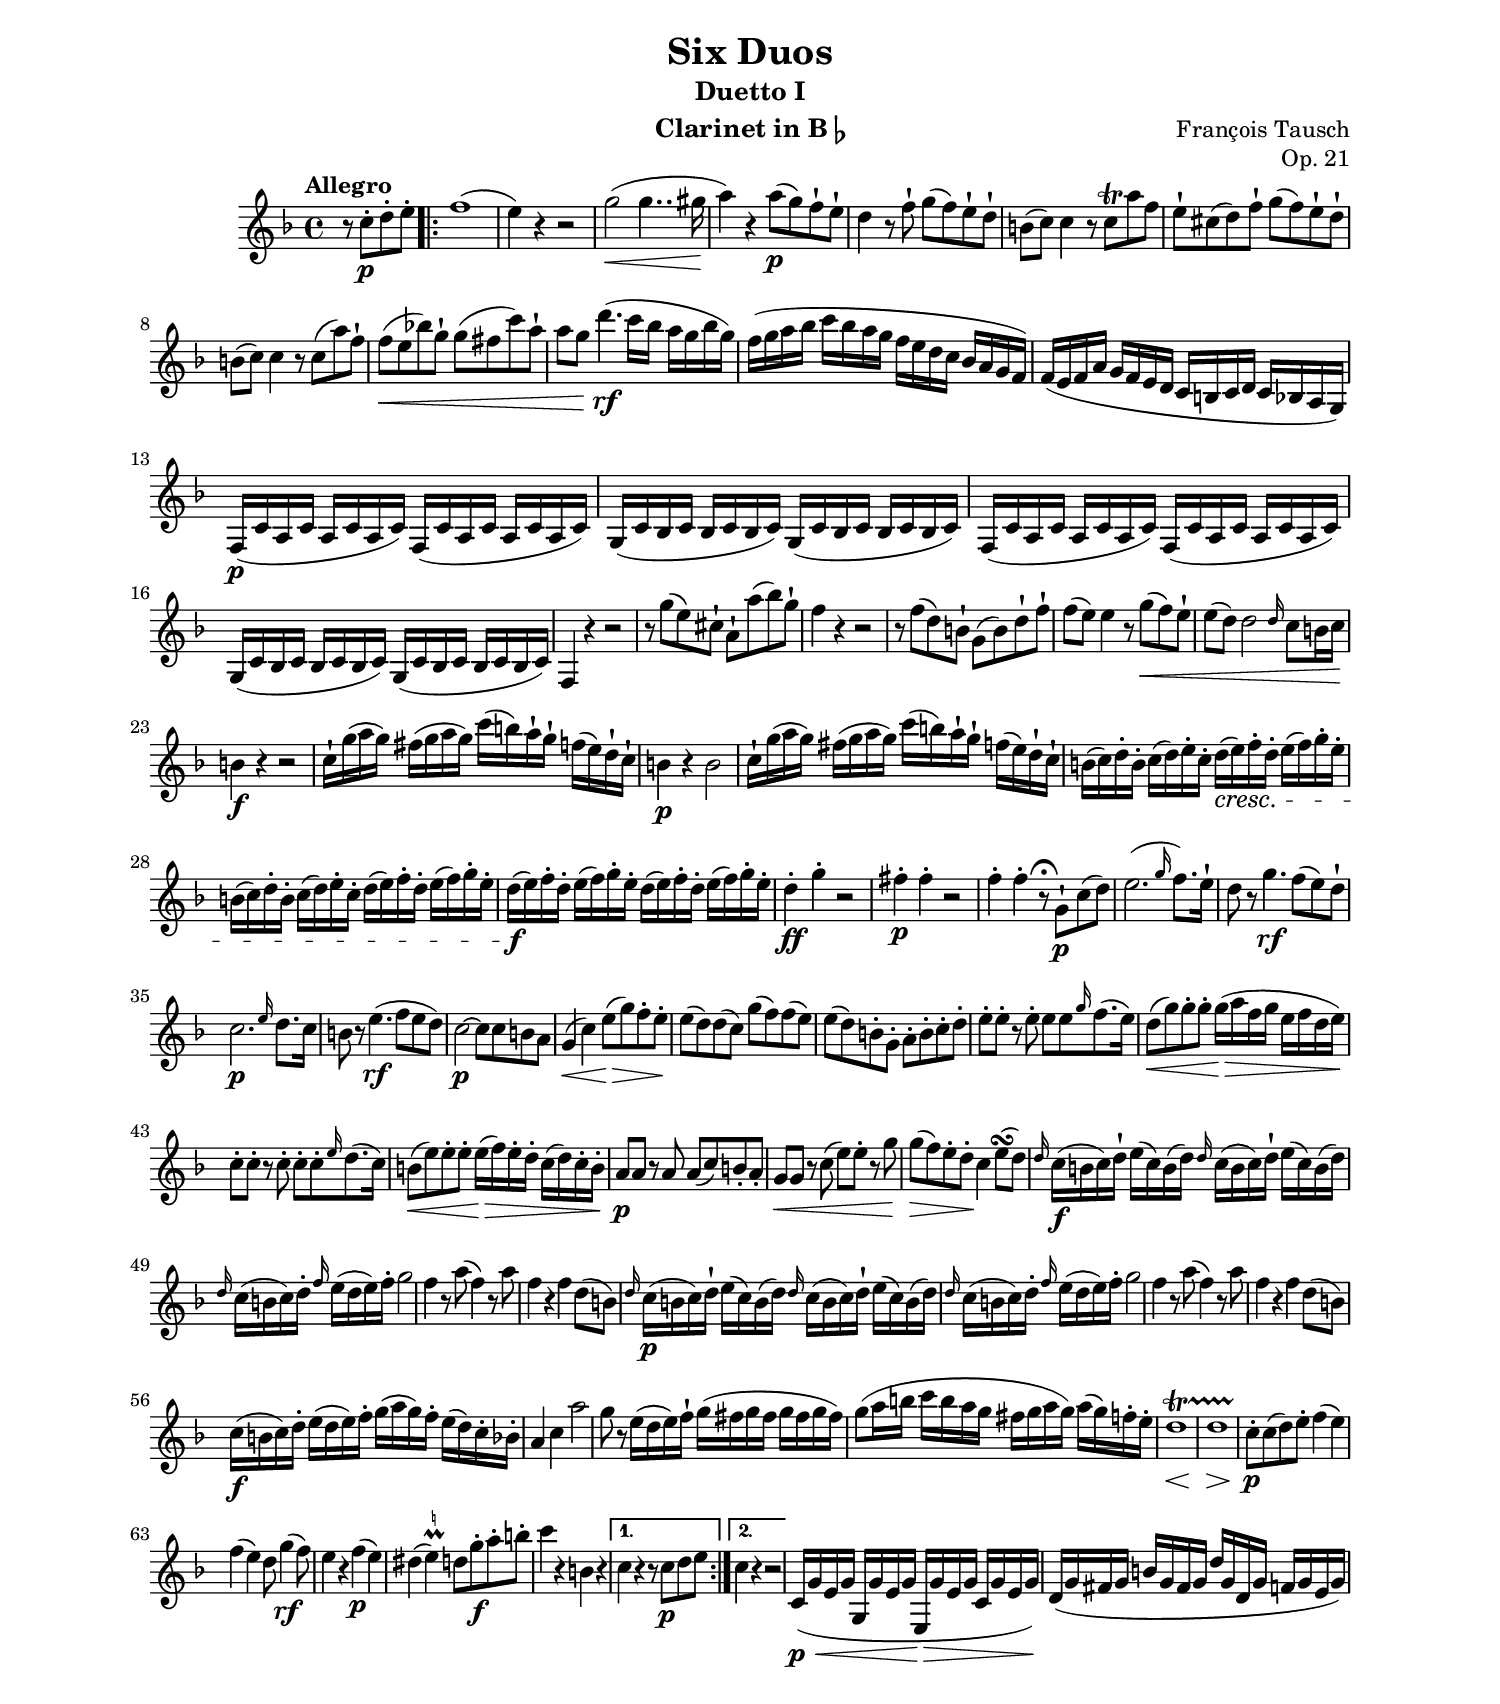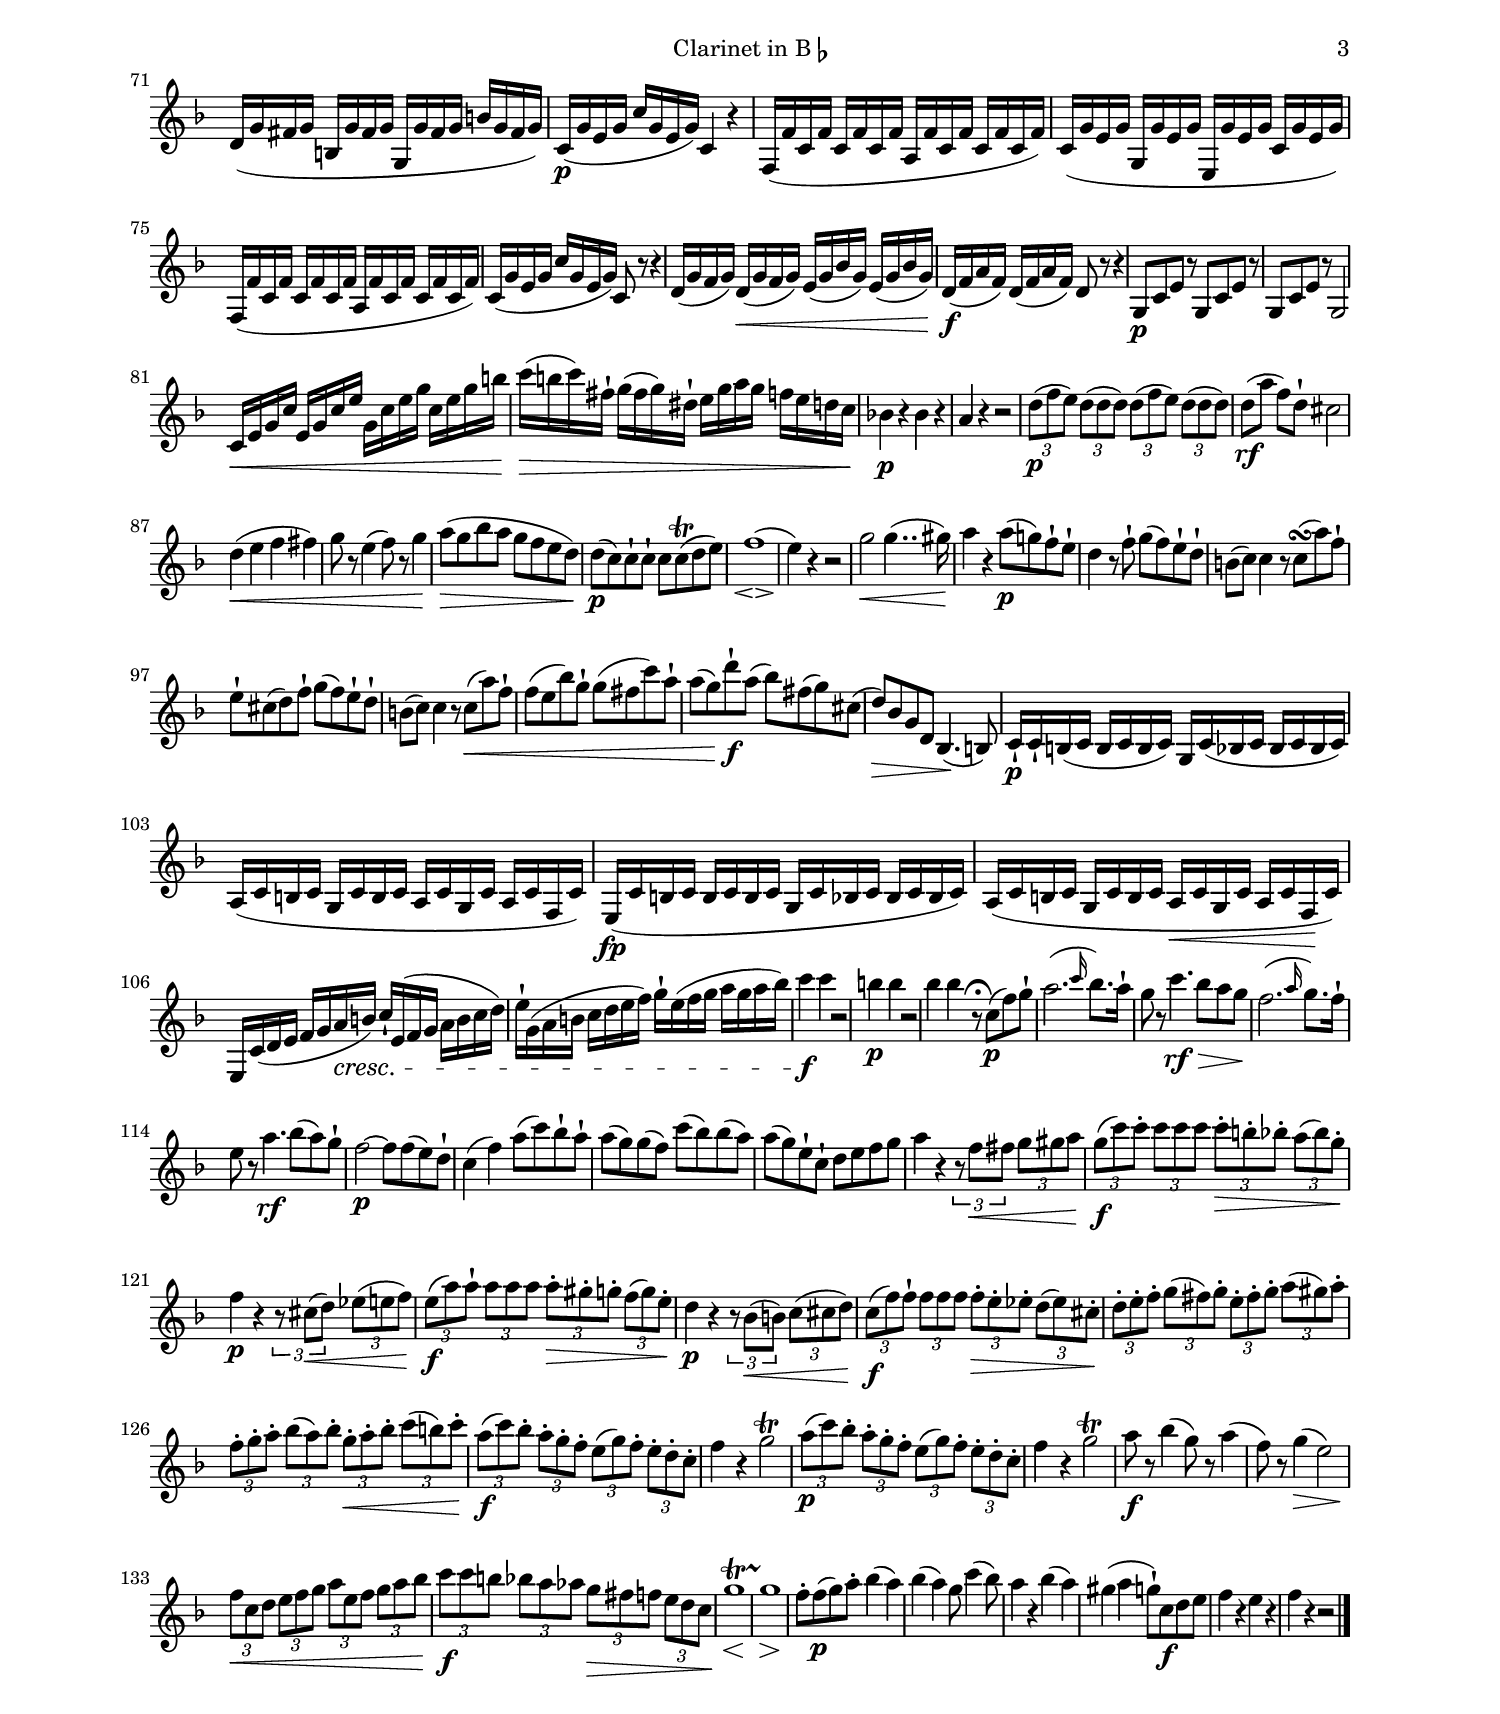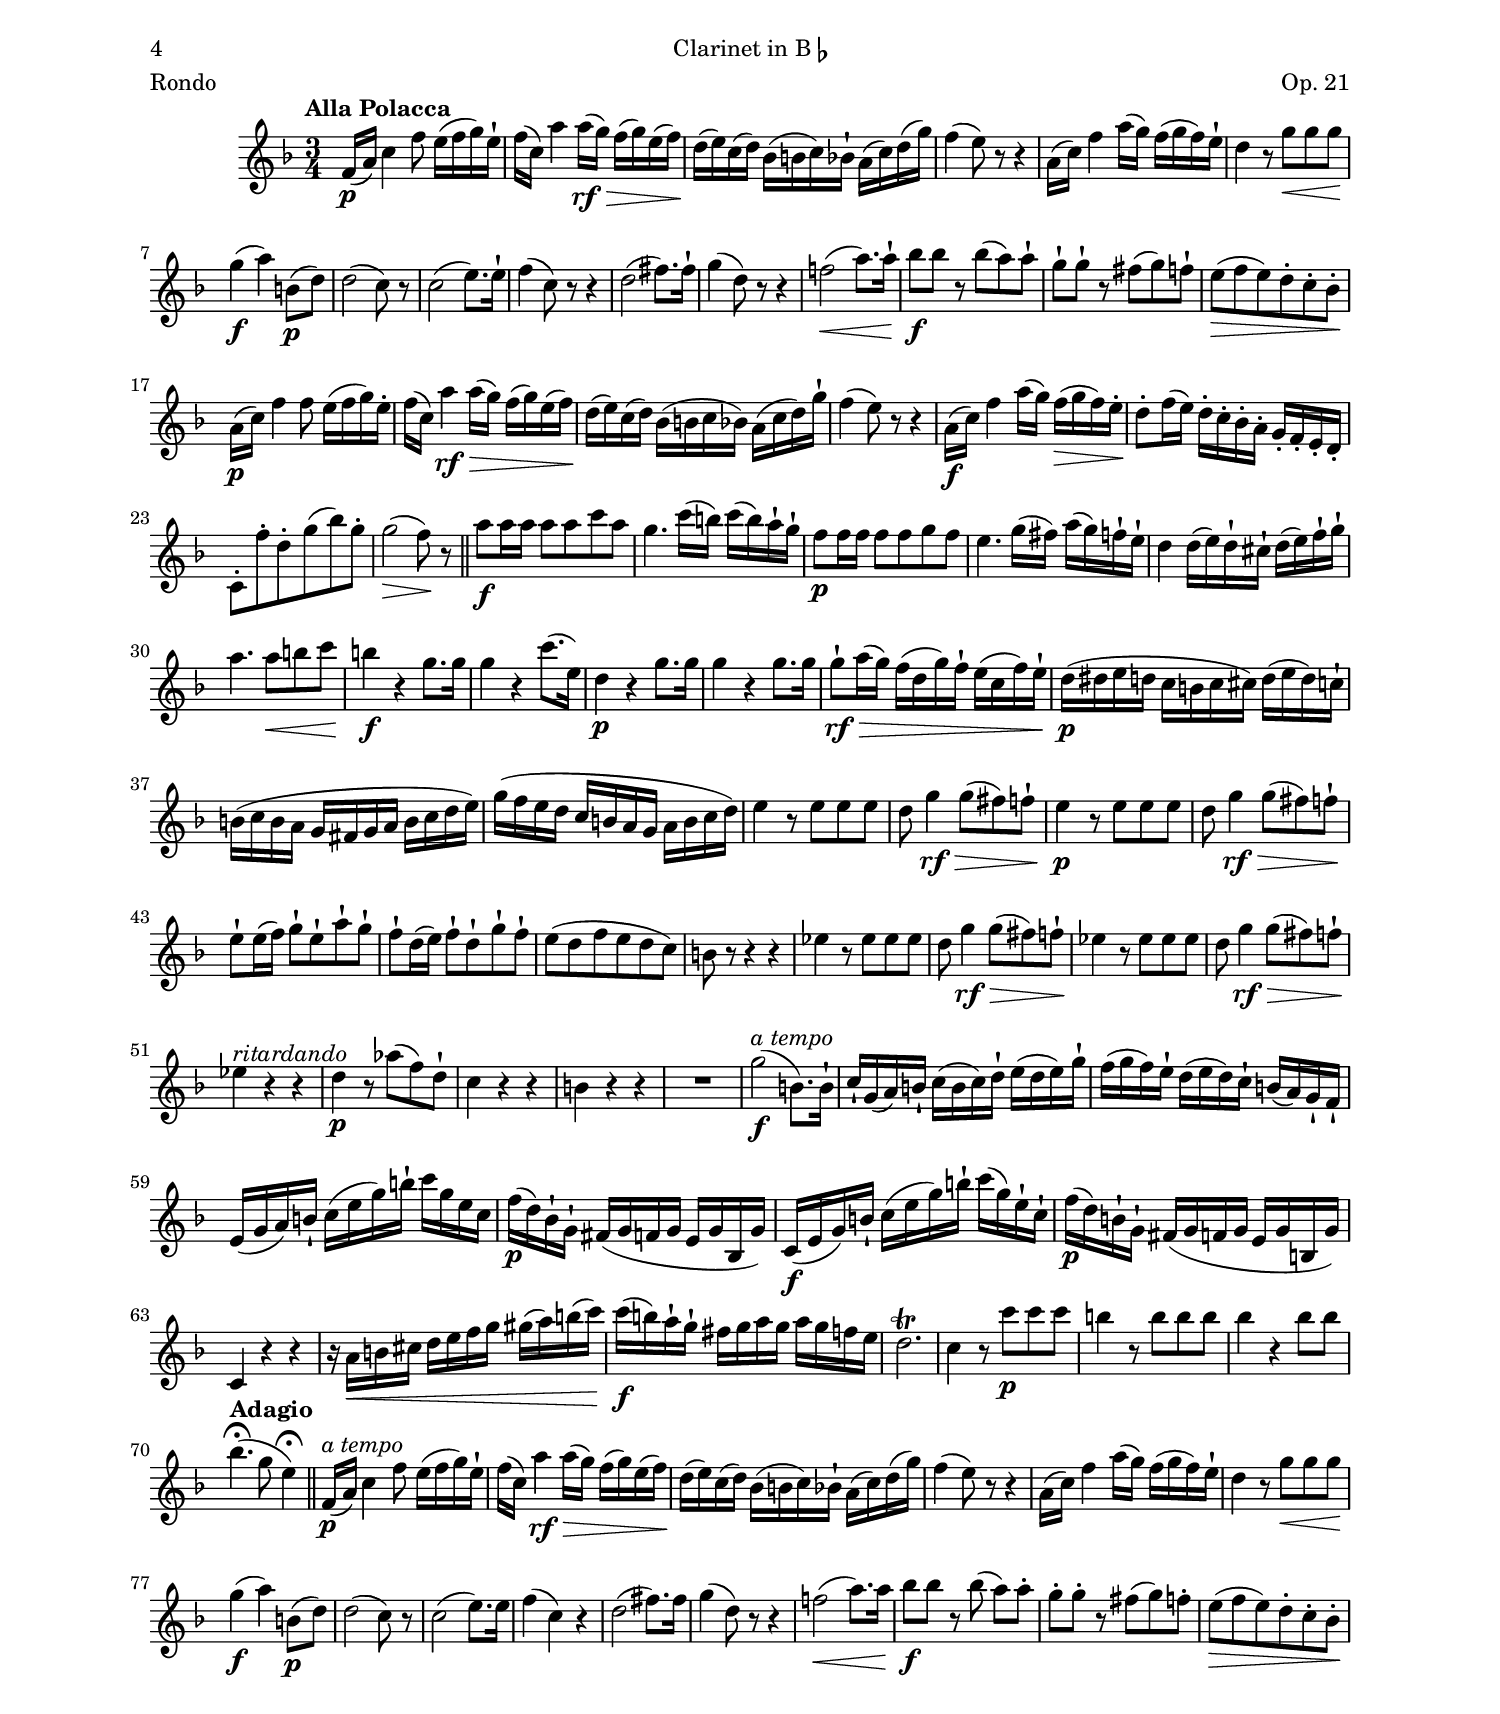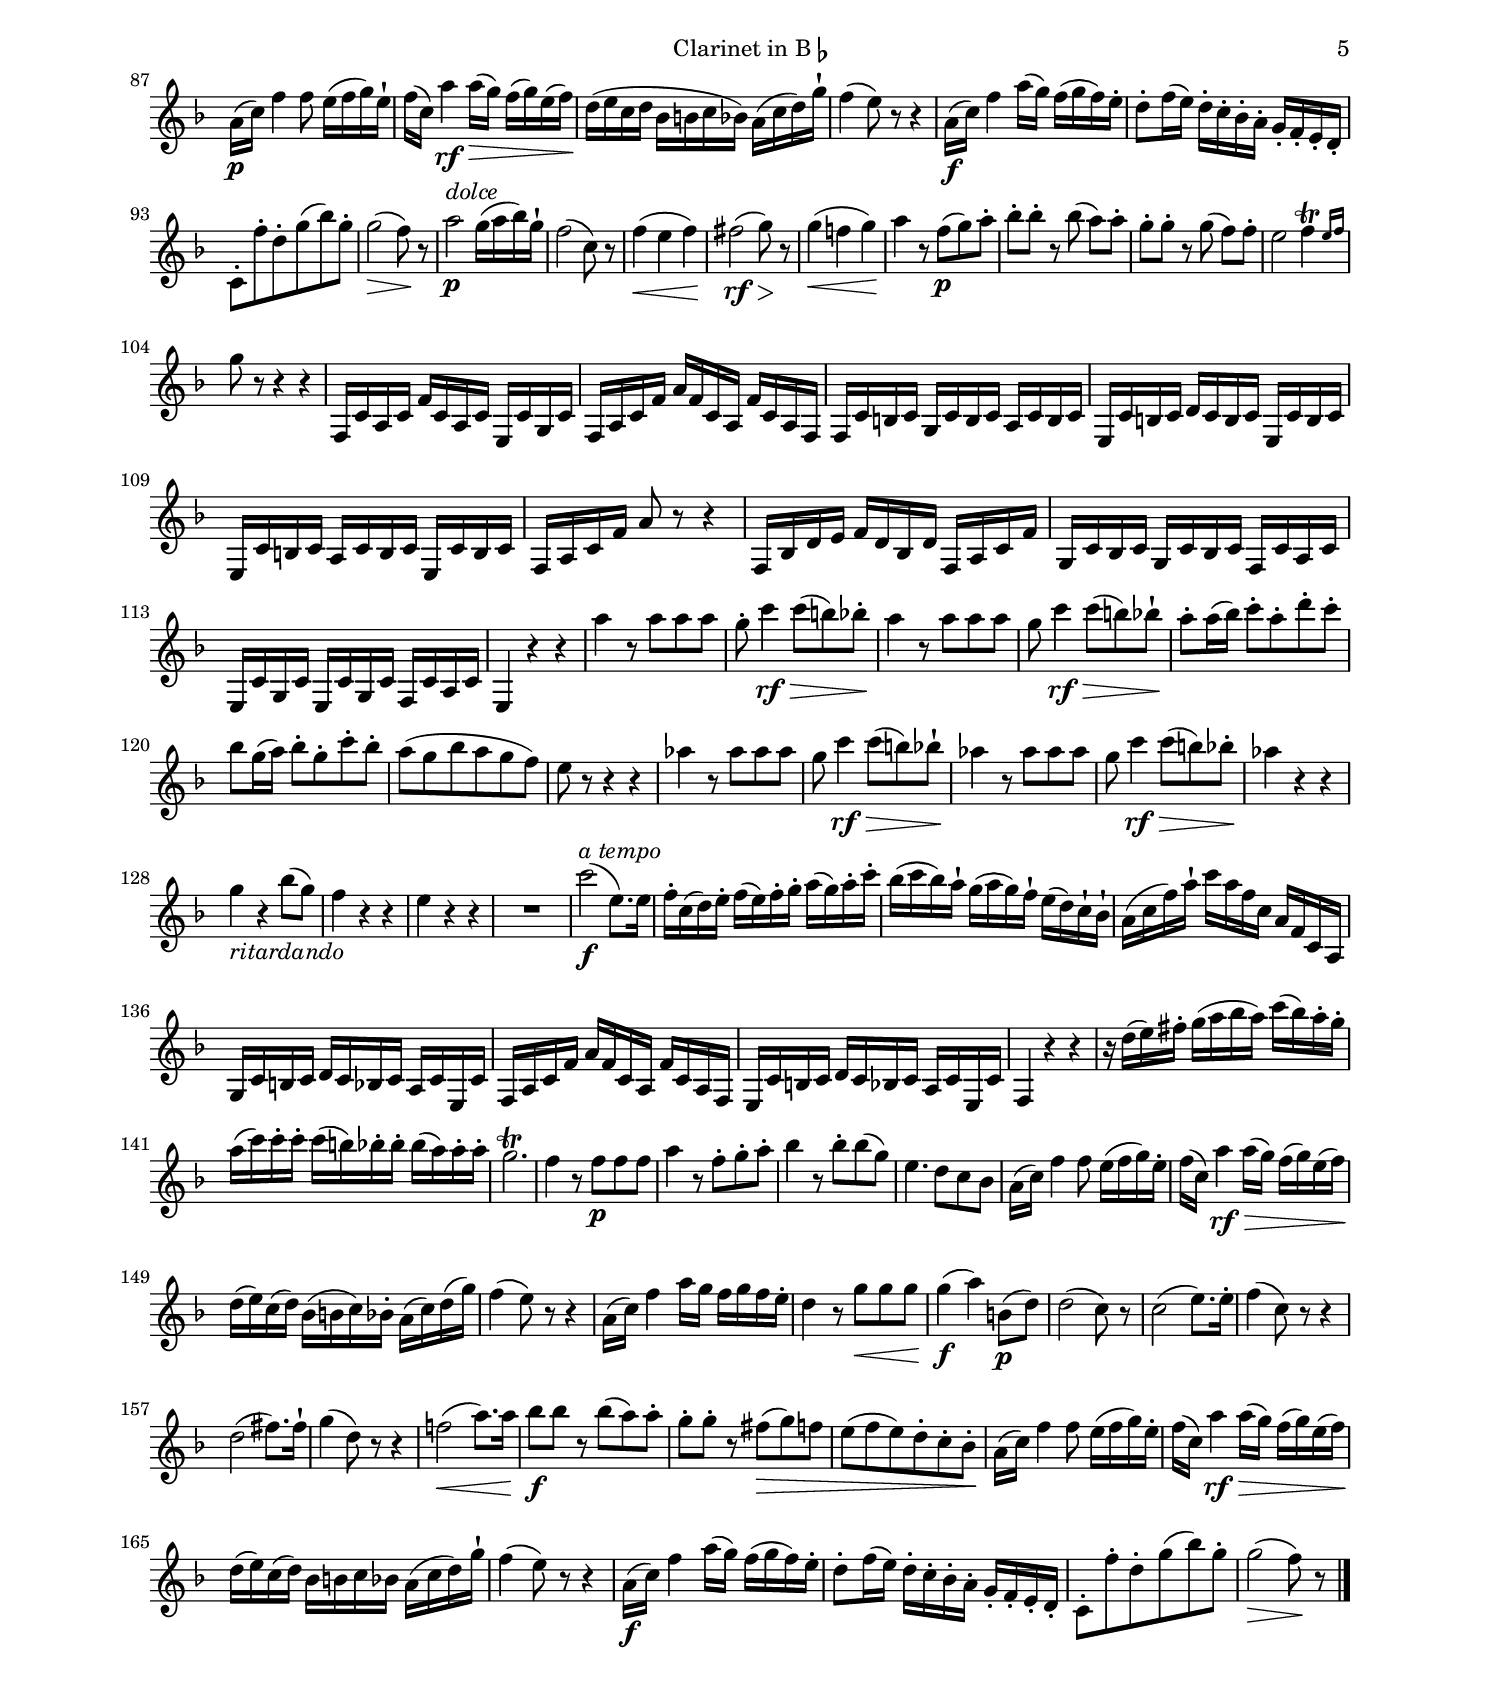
\version "2.19.64"
\pointAndClickOff

\include "../defs.ly"
OneOneClarinet =  \relative c'' {
    \transposition bes
    \clef "treble"
    \key f \major
    \time 4/4
    \partial 2
    \tempo "Allegro" 4=120
    r8 c8 \p -. d8 -. e8 -.
    \repeat volta 2 {
        | % 1
        f1 ( | % 2
        e4 ) r4 r2 | % 3
        g2 \< ( g4.. gis16 | % 4
        a4 \! ) r4 a8 \p ( g8 ) f8 -! e8 -! | % 5
        d4 r8 f8 -! g8 ( f8 ) e8 -! d8 -! | % 6
        b8 ( c8 ) c4 r8 c8 \trill a'8 f8 | % 7
        e8 -! cis8 ( d8 ) f8 -! g8 ( f8 ) e8 -! d8 -! | % 8
        b8 ( c8 ) c4 r8 c8 ( a'8 ) f8 -! | % 9
        f8 \< ( e8 bes'!8 ) g8 -! g8 ( fis8 c'8 ) a8 -! | \barNumberCheck
        #10
        a8 g8 d'4. \rf ( c16 bes16 a16 g16 bes16 g16 ) | % 11
        f16 ( g16 a16 bes16
            c16 bes16 a16 g16
            f16 e16 d16 c16
            bes16 a16 g16 f16 ) | % 12
        f16 ( e16 f16 a16
            g16 f16 e16 d16
            c16 b16 c16 d16
            c16 bes16 a16 g16 ) | % 13
        f16 \p ( c'16 a16 c16
            a16 c16 a16 c16 )
            f,16 ( c'16 a16 c16
            a16 c16 a16 c16 ) | % 14
        g16 ( c16 bes16 c16
            bes16 c16 bes16 c16 )
            g16 ( c16 bes16 c16
            bes16 c16 bes16 c16 ) | % 15
        f,16 ( c'16 a16 c16
            a16 c16 a16 c16 )
            f,16 ( c'16 a16 c16
            a16 c16 a16 c16 ) | % 16
        g16 ( c16 bes16 c16
            bes16 c16 bes16 c16 )
            g16 ( c16 bes16 c16
            bes16 c16 bes16 c16 ) | % 17
        f,4 r4 r2 | % 18
        r8 g''8 ( e8 ) cis8 -! a8 -! a'8 ( bes8 ) g8 -! | % 19
        f4 r4 r2 | \barNumberCheck #20
        r8 f8 ( d8 ) b8 -!
            g8 ( b8 ) d8 -! f8 -! | % 21
        f8 ( e8 ) e4 r8
            g8 \< ( f8 ) e8 -! | % 22
        e8 ( d8 ) d2 \grace { d16 } c8 b16 c16 | % 23
        b4 \f r4 r2 | % 24
        c16 -! g'16 ( a16 g16 )
            fis16 ( g16 a16 g16 )
            c16 ( b16 ) a16 -! g16 -!
            f16 ( e16 ) d16 -! c16 -! | % 25
        b4 \p r4 b2 | % 26
        c16 -! g'16 ( a16 g16 )
            fis16 ( g16 a16 g16 )
            c16 ( b16 ) a16 -! g16 -!
            f16 ( e16 ) d16 -! c16 -! | % 27
        b16 ( c16 ) d16 -. b16 -.
            c16 ( d16 ) e16 -. c16 -.
            d16 \cresc ( e16 ) f16 -. d16 -.
            e16 ( f16 ) g16 -. e16 -. | % 28
        b16 ( c16 ) d16 -. b16 -.
            c16 ( d16 ) e16 -. c16 -.
            d16 ( e16 ) f16 -. d16 -.
            e16 ( f16 ) g16 -. e16 -. | % 29
        d16 \f ( e16 ) f16 -. d16 -.
            e16 ( f16 ) g16 -. e16 -.
            d16 ( e16 ) f16 -. d16 -.
            e16 ( f16 ) g16 -. e16 -. | \barNumberCheck #30
        d4 -. \ff g4 -. r2 | % 31
        fis4 -. \p fis4 -. r2 | % 32
        f4 -. f4 -. r8 ^\fermata g,8 -! \p c8 ( d8 ) | % 33
        e2. ( \grace { g16 } f8. ) e16 -! | % 34
        d8 r8 g4. \rf f8 ( e8 ) d8 -! | % 35
        c2. \p \grace { e16 } d8. c16 | % 36
        b8 r8 e4. \rf ( f8 e8 d8 ) | % 37
        c2 \p ~ c8 c8 b8 a8 | % 38
        g4 \< ( c4 ) e8 \> ( g8 ) f8 -. e8 -. | % 39
        e8 \! ( d8 ) d8 ( c8 ) g'8 ( f8 ) f8 ( e8 ) | \barNumberCheck #40
        e8 ( d8 ) b8 -. g8 -. a8 -. b8 -. c8 -. d8 -. | % 41
        e8 -. e8 -. r8 e8 -. e8 [ e8 \grace { g16 } f8. ( e16 ) ] | % 42
        d8 \< ( g8 ) g8 -. g8 -. g16 \> ( a16 f16 g16 e16 f16 d16 e16 ) | % 43
        c8 \! -. c8 -. r8 c8 -.
            c8 [ -. c8 -. \grace { e16 } d8. ( c16 ) ] | % 44
        b8 \< ( e8 ) e8 -. e8 -.
            e16 \> ( f16 ) e16 -. d16 -. c16 ( d16 ) c16 -. b16 -. | % 45
        a8 \p a8 r8 a8 a8 ( c8 ) b8 -. a8 -. | % 46
        g8 \< g8 r8 c8 ( e8 ) e8 -. r8 g8 | % 47
        g8 \> ( f8 ) e8 -. d8 -. \! c4 e8 ( \turn d8 ) | % 48
        \grace { d16 } c16 \f ( b16 c16 ) d16 -! e16 ( c16 ) b16 ( d16 )
        \grace { d16 } c16 ( b16 c16 ) d16 -! e16 ( c16 ) b16 ( d16 ) | % 49
        \grace { d16 } c16 ( b16 c16 ) d16 -. \grace { f16 } e16 ( d16 e16
        ) f16 -. g2 | \barNumberCheck #50
        f4 r8 a8 ( f4 ) r8 a8 | % 51
        f4 r4 f4 d8 ( b8 ) | % 52
        \grace { d16 } c16 \p ( b16 c16 ) d16 -! e16 ( c16 ) b16 ( d16 )
        \grace { d16 } c16 ( b16 c16 ) d16 -! e16 ( c16 ) b16 ( d16 ) | % 53
        \grace { d16 } c16 ( b16 c16 ) d16 -. \grace { f16 } e16 ( d16 e16
        ) f16 -. g2 | % 54
        f4 r8 a8 ( f4 ) r8 a8 | % 55
        f4 r4 f4 d8 ( b8 ) | % 56
        c16 \f ( b16 c16 ) d16 -. e16 ( d16 e16 ) f16 -. g16 ( a16 g16 ) f16
        -. e16 ( d16 ) c16 -. bes16 -. | % 57
        a4 c4 a'2 | % 58
        g8 r8 e16 ( d16 e16 ) f16 -! g16 ( fis16 g16 fis16 g16 fis16 g16
        fis16 ) | % 59
        g8 ( a16 b16 c16 b16 a16 g16 fis16 g16 a16 g16 ) a16 ( g16 ) f16
        -. e16 -. | \barNumberCheck #60
        d1 \startTrillSpan \< | % 61
        d1 \> | % 62
        c8 \p \stopTrillSpan -. c8 ( d8 ) e8 -. f4 ( e4 ) | % 63
        f4 ( e4 ) d8 g4 \rf ( f8 ) | % 64
        e4 r4 f4 \p ( e4 ) | % 65
        dis4 ( e4 ) ^\prallNat d8 g8 -. \f a8 -. b8 -. | % 66
        c4 r4 b,4 r4 }
    \alternative { {
            | % 67
            c4 r4 r8 c8 \p d8 e8 }
       {
            | % 68
            c4 r4 r2 }
        } | % 69
    c,16 \p \< ( g'16 e16 g16
        g,16 g'16 e16 g16
        e,16 \> g'16 e16 g16
        c,16 g'16 e16 g16 ) | \barNumberCheck #70
    d16 \! ( g16 fis16 g16 b16 g16 fis16 g16 d'16 g,16 d16 g16 f16 g16 e16
    g16 ) | % 71
    d16 ( g16 fis16 g16 b,16 g'16 fis16 g16 g,16 g'16 fis16 g16 b16 g16
    fis16 g16 ) | % 72
    c,16 \p ( g'16 e16 g16 c16 g16 e16 g16 ) c,4 r4 | % 73
    f,16 ( f'16 c16 f16 c16 f16 c16 f16 a,16 f'16 c16 f16 c16 f16 c16 f16
    ) | % 74
    c16 ( g'16 e16 g16 g,16 g'16 e16 g16 e,16 g'16 e16 g16 c,16 g'16 e16
    g16 ) | % 75
    f,16 ( f'16 c16 f16 c16 f16 c16 f16 a,16 f'16 c16 f16 c16 f16 c16 f16
    ) | % 76
    c16 ( g'16 e16 g16 c16 g16 e16 g16 ) c,8 r8 r4 | % 77
    d16 ( g16 f16 g16 )
        d16 \< ( g16 f16 g16 )
        e16 ( g16 bes16 g16 )
        e16 ( g16 bes16 g16 ) | % 78
    d16 \f ( f16 a16 f16 ) d16 ( f16 a16 f16 ) d8 r8 r4 | % 79
    g,8 \p c8 e8 r8 g,8 c8 e8 r8 | \barNumberCheck #80
    g,8 c8 e8 r8 g,2 | % 81
    c16 \< e16 g16 c16
        e,16 g16 c16 e16
        g,16 c16 e16 g16
        c,16 e16 g16 b16 | % 82
    c16 \> ( b16 c16 ) fis,16 -!
        g16 ( fis16 g16 ) dis16 -!
        e16 g16 a16 g16
        f16 e16 d16 c16 | % 83
    bes!4 \p r4 bes4 r4 | % 84
    a4 r4 r2 | % 85
    \times 2/3 { d8 \p ( f8 e8 ) }
        \times 2/3 { d8 ( d8 d8 ) }
        \times 2/3 { d8 ( f8 e8 ) }
        \times 2/3 { d8 ( d8 d8) } | % 86
    d8 \rf ( [ a'8 ] f8 [ ) d8 ] -! cis2 | % 87
    d4 \< ( e4 f4 fis4 ) | % 88
    g8 r8 e4 ( f8 ) r8 g4 | % 89
    a8 \> ( g8 bes8 a8 g8 f8 e8 d8 ) | \barNumberCheck #90
    d8 \p ( c8 ) c8 -! c8 -! c8 c8 ( \trill d8 e8 ) | % 91
    f1 _\espressivo ( | % 92
    e4 ) r4 r2 | % 93
    g2 \< g4.. ( gis16 ) | % 94
    a4 \! r4 a8 \p ( g!8 ) f8 -! e8 -! | % 95
    d4 r8 f8 -! g8 ( f8 ) e8 -! d8 -! | % 96
    b8 ( c8 ) c4 r8 c8 ( \turn a'8 ) f8 -! | % 97
    e8 -! cis8 ( d8 ) f8 -! g8 ( f8 ) e8 -! d8 -! | % 98
    b8 ( c8 ) c4 r8 c8 \< ( a'8 ) f8 -! | % 99
    f8 ( e8 bes'8 ) g8 -! g8 ( fis8 c'8 ) a8 -! | \barNumberCheck #100
    a8 ( g8 ) d'8 -! \f a8 ( bes8 ) fis8 ( g8 ) cis,8 ( | % 101
    d8 ) \> bes8 g8 d8 bes4. \! ( b8 ) | % 102
    c16 \p -! c16 -! b16 ( c16 b16 c16 b16 c16 ) g16 c16 ( bes16 c16 bes16
    c16 bes16 c16 ) | % 103
    a16 ( c16 b16 c16 g16 c16 b16 c16 a16 c16 g16 c16 a16 c16 f,16 c'16
    ) | % 104
    e,16 \fp ( c'16 b16 c16 b16 c16 b16 c16 g16 c16 bes16 c16 bes16 c16 bes16
    c16 ) | % 105
    a16 ( c16 b16 c16
        g16 c16 b16 c16
        a16 \< c16 g16 c16
        a16 c16 f,16 \! c'16 ) | % 106
    e,16 c'16 ( d16 e16
        f16 g16 a16 \cresc b16 )
        c16 -! e,16 ( f16 g16
        a16 b16 c16 d16 ) | % 107
    e16 -! g,16 ( a16 b16 c16 d16 e16 f16 ) g16 -! e16 ( f16 g16 a16 g16
    a16 bes16 ) | % 108
    c4 \f c4 r2 | % 109
    b4 \p b4 r2 | \barNumberCheck #110
    bes4 bes4 r8 ^\fermata c,8 \p ( f8 ) g8 -! | % 111
    a2. ( \grace { c16 } bes8. ) a16 -! | % 112
    g8 r8 c4. \rf \> bes8 a8 g8 | % 113
    f2. \! ( \grace { a16 } g8. ) f16 -! | % 114
    e8 r8 a4. \rf bes8 ( a8 ) g8 -! | % 115
    f2 \p ~ f8 f8 ( e8 ) d8 -! | % 116
    c4 ( f4 ) a8 ( c8 ) bes8 -! a8 -! | % 117
    a8 ( g8 ) g8 ( f8 ) c'8 ( bes8 ) bes8 ( a8 ) | % 118
    a8 ( g8 ) e8 -! c8 -! d8 e8 f8 g8 | % 119
    a4 r4 \times 2/3 { r8 f8 \< fis8 }
        \times 2/3 { g8 gis8 a8 } | \barNumberCheck #120
    \times 2/3 { g8 \f ( c8 ) c8 -. }
        \times 2/3 { c8 c8 c8 }
        \times 2/3 { c8 \> -. b8 -. bes8 -. }
        \times 2/3 { a8 ( bes8 ) g8 -. } | % 121
    f4 \p r4
        \times 2/3 { r8 cis8 \< ( d8 ) }
        \times 2/3 { es8 ( e8 f8 ) } | % 122
    \times 2/3 { e8 \f ( a8 ) a8 -! }
        \times 2/3 { a8 a8 a8 }
        \times 2/3 { a8 \> -. gis8 -. g8 -. }
        \times 2/3 { f8 ( g8 ) e8 -. } | % 123
    d4 \p r4
        \times 2/3 { r8 bes8 \< ( b8 ) }
        \times 2/3 { c8 ( cis8 d8 ) }  | % 124
    \times 2/3 { c8 \f ( f8 ) f8 -! }
        \times 2/3 { f8 f8 f8 }
        \times 2/3 { f8 \> -. e8 -. es8 -. }
        \times 2/3 { d8 ( es8 ) cis8 -. } | % 125
    \times 2/3 { d8 -. \! e8 -. f8 -. }
        \times 2/3 { g8 ( fis8 ) g8 -. }
        \times 2/3 { e8 -. fis8 -. g8 -. }
        \times 2/3 { a8 ( gis8 ) a8 -. } | % 126
    \times 2/3 { f8 -. g8 -. a8 -. }
        \times 2/3 { bes8 ( a8 ) bes8 -. }
        \times 2/3 { g8 -. \< a8 -. bes8 -. }
        \times 2/3 { c8 ( b8 ) c8 -. } | % 127
    \times 2/3 { a8 \f ( c8 ) bes8 -. }
        \times 2/3 { a8 -. g8 -. f8 -. }
        \times 2/3 { e8 ( g8 ) f8 -. }
        \times 2/3 { e8 -. d8 -. c8 -. } | % 128
    f4 r4 g2 \trill | % 129
    \times 2/3 { a8 \p ( c8 ) bes8 -. }
        \times 2/3 { a8 -. g8 -. f8 -. }
        \times 2/3 { e8 ( g8 ) f8 -. }
        \times 2/3 { e8 -. d8 -. c8 -. } | \barNumberCheck #130
    f4 r4 g2 \trill | % 131
    a8 \f r8 bes4 ( g8 ) r8 a4 ( | % 132
    f8 ) r8 g4 \> ( e2 ) | % 133
    \times 2/3 { f8 \< c8 d8 }
        \times 2/3 { e8 f8 g8 }
        \times 2/3 { a8 e8 f8 }
        \times 2/3 { g8 a8 bes8 } | % 134
    \times 2/3 { c8 \f c8 b8 }
        \times 2/3 { bes8 a8 as8 }
        \times 2/3 { g8 \> fis8 f8 }
        \times 2/3 { e8 d8 c8 \! } | % 135
    g'1 \< \startTrillSpan | % 136
    g1 \> \stopTrillSpan | % 137
    f8 \! -. f8 \p ( g8 ) a8 -. bes4 ( a4 ) | % 138
    bes4 ( a4 ) g8 c4 ( bes8 ) | % 139
    a4 r4 bes4 ( a4 ) | \barNumberCheck #140
    gis4 ( a4 g8 ) -! c,8 \f d8 e8 | % 141
    f4 r4 e4 r4 | % 142
    f4 r4 r2 \bar "|."
}

OneTwoClarinet = \relative f' {
    \transposition bes
    \clef "treble"
    \key f \major
    \tempo "Alla Polacca" 4=120
    \time 3/4 | % 1
    f16 \p ( a16 ) c4 f8 e16 ( f16 g16 ) e16 -! | % 2
    f16 ( c16 ) a'4 a16 \rf \> ( g16 ) f16 ( g16 ) e16 ( f16 ) \! | % 3
    d16 ( e16 ) c16 ( d16 ) bes16 ( b16 c16 ) bes16 -! a16 ( c16 ) d16 (
    g16 ) | % 4
    f4 ( e8 ) r8 r4 | % 5
    a,16 ( c16 ) f4 a16 ( g16 ) f16 ( g16 f16 ) e16 -! | % 6
    d4 r8 g8 \< g8 g8 | % 7
    g4 \f ( a4 ) b,8 \p ( d8 ) | % 8
    d2 ( c8 ) r8 | % 9
    c2 ( e8. ) e16 -! | \barNumberCheck #10
    f4 ( c8 ) r8 r4 | % 11
    d2 ( fis8. ) fis16 -! | % 12
    g4 ( d8 ) r8 r4 | % 13
    f!2 \< ( a8. ) a16 -! | % 14
    bes8 \f bes8 r8 bes8 ( a8 ) a8 -! | % 15
    g8 -! g8 -! r8 fis8 ( g8 ) f8 -! | % 16
    e8 \> ( f8 e8 ) d8 -. c8 -. bes8 -. | % 17
    a16 \p ( c16 ) f4 f8 e16 ( f16 g16 ) e16 -. | % 18
    f16 ( c16 ) a'4 \rf \> a16 ( g16 ) f16 ( g16 ) e16 ( f16 ) \! | % 19
    d16 ( e16 ) c16 ( d16 ) bes16 ( b16 c16 bes16 ) a16 ( c16 d16 ) g16
    -! | \barNumberCheck #20
    f4 ( e8 ) r8 r4 | % 21
    a,16 \f ( c16 ) f4 a16 ( g16 ) f16 \> ( g16 f16 ) e16 -. \! | % 22
    d8 -. f16 ( e16 ) d16 -. c16 -. bes16 -. a16 -. g16 -. f16 -. e16 -.
    d16 -. | % 23
    c8 -. f'8 -. d8 -. g8 ( bes8 ) g8 -. | % 24
    g2 \> ( f8 \! ) \tag #'orig { r8 \bar "|." } \tag #'edited { r8 \bar "||" }
    a8 \f a16 a16 a8 a8 c8 a8 | % 26
    g4. c16 ( b16 ) c16 ( b16 ) a16 -! g16 -! | % 27
    f8 \p f16 f16 f8 f8 g8 f8 | % 28
    e4. g16 ( fis16 ) a16 ( g16 ) f16 -! e16 -! | % 29
    d4 d16 ( e16 ) d16 -! cis16 -! d16 ( e16 ) f16 -! g16 -! |
    \barNumberCheck #30
    a4. a8 \< b8 c8 | % 31
    b4 \f r4 g8. g16 | % 32
    g4 r4 c8. ( e,16 ) | % 33
    d4 \p r4 g8. g16 | % 34
    g4 r4 g8. g16 | % 35
    g8 -! \rf \> a16 ( g16 )
        f16 ( d16 g16 ) f16 -!
        e16 (c16 f16 ) e16 -! | % 36
    d16 ( \p dis16 e16 d16 c16 b16 c16 cis16 ) d16 ( e16 d16 ) c16 -! | % 37
    b16 ( c16 b16 a16 g16 fis16 g16 a16 b16 c16 d16 e16 ) | % 38
    g16 ( f16 e16 d16 c16 b16 a16 g16 a16 b16 c16 d16 ) | % 39
    e4 r8 e8 e8 e8 | \barNumberCheck #40
    d8 g4 \rf \> g8 ( fis8 ) f8 -! | % 41
    e4 \p r8 e8 e8 e8 | % 42
    d8 g4 \rf \> g8 ( fis8 ) f8 -! \! | % 43
    e8 -! e16 ( f16 ) g8 -! e8 -! a8 -! g8 -! | % 44
    f8 -! d16 ( e16 ) f8 -! d8 -! g8 -! f8 -! | % 45
    e8 ( d8 f8 e8 d8 c8 ) | % 46
    b8 r8 r4 r4 | % 47
    es4 r8 es8 es8 es8 | % 48
    d8 g4 \rf \> g8 ( fis8 ) f8 -! \! | % 49
    es4 r8 es8 es8 es8 | \barNumberCheck #50
    d8 g4 \rf \> g8 ( fis8 ) f8 -! \! | % 51
    es4 ^\rit r4 r4 | % 52
    d4 \p r8 as'8 ( f8 ) d8 -! | % 53
    c4 r4 r4 | % 54
    b4 r4 r4 | % 55
    R2. | % 56
    g'2 ^\atempo \f ( b,8. ) b16 -! | % 57
    c16 -! g16 ( a16 ) b16 -! c16 ( b16 c16 ) d16 -! e16 ( d16 e16 ) g16
    -! | % 58
    f16 ( g16 f16 ) e16 -! d16 ( e16 d16 ) c16 -! b16 ( a16 ) g16 -! f16
    -! | % 59
    e16 ( g16 a16 ) b16 -! c16 ( e16 g16 ) b16 -! c16 g16 e16 c16 |
    \barNumberCheck #60
    f16 \p ( d16 ) bes16 -! g16 -! fis16 ( g16 f16 g16 e16 g16 bes,16 g'16
    ) | % 61
    c,16 \f ( e16 g16 ) b16 -! c16 ( e16 g16 ) b16 -! c16 ( g16 ) e16 -! c16
    -! | % 62
    f16 \p ( d16 ) b16 -! g16 -! fis16 ( g16 f16 g16 e16 g16 b,16 g'16 ) | % 63
    c,4 r4 r4 | % 64
    r16 a'16 \< b16 cis16 d16 e16 f16 g16 gis16 ( a16 ) b16 ( c16 ) | % 65
    c16 \f ( b16 ) a16 -! g16 -! fis16 g16 a16 g16 a16 g16 f16 e16 | % 66
    d2. \trill | % 67
    c4 r8 c'8 \p c8 c8 | % 68
    b4 r8 b8 b8 b8 | % 69
    bes4 r4 bes8 bes8 | \barNumberCheck #70
    \tempo "Adagio" 4=60
        bes4. ( ^\fermata g8
        \tag #'orig   { e4 ) ^\fermata }
        \tag #'edited { e4 ) ^\fermata \bar "||" }
    \tempo 4=120
    f,16 \p ^\atempo ( a16 ) c4 f8 e16 ( f16 g16 ) e16 -! | % 72
    f16 ( c16 ) a'4 \rf \> a16 ( g16 ) f16 ( g16 ) e16 ( f16 ) \! | % 73
    d16 ( e16 ) c16 ( d16 ) bes16 ( b16 c16 ) bes16 -! a16 ( c16 ) d16 (
    g16 ) | % 74
    f4 ( e8 ) r8 r4 | % 75
    a,16 ( c16 ) f4 a16 ( g16 ) f16 ( g16 f16 ) e16 -! | % 76
    d4 r8 g8 \< g8 g8 | % 77
    g4 \f ( a4 ) b,8 \p ( d8 ) | % 78
    d2 ( c8 ) r8 | % 79
    c2 ( e8. ) e16 | \barNumberCheck #80
    f4 ( c4 ) r4 | % 81
    d2 ( fis8. ) fis16 | % 82
    g4 ( d8 ) r8 r4 | % 83
    f!2 \< ( a8. ) a16 | % 84
    bes8 \f bes8 r8 bes8 \noBeam ( a8 ) a8 -. | % 85
    g8 -. g8 -. r8 fis8 ( g8 ) f8 -. | % 86
    e8 \> ( f8 e8 ) d8 -. c8 -. bes8 -. | % 87
    a16 \p ( c16 ) f4 f8 e16 ( f16 g16 ) e16 -! | % 88
    f16 ( c16 ) a'4 \rf a16\> ( g16 ) f16 ( g16 ) e16 ( f16 ) \! | % 89
    d16 ( e16 c16 d16 bes16 b16 c16 bes16 ) a16 ( c16 d16 ) g16 -! |
    \barNumberCheck #90
    f4 ( e8 ) r8 r4 | % 91
    a,16 \f ( c16 ) f4 a16 ( g16 ) f16 ( g16 f16 ) e16 -. | % 92
    d8 -. f16 ( e16 ) d16 -. c16 -. bes16 -. a16 -. g16 -. f16 -. e16 -.
    d16 -. | % 93
    c8 -. f'8 -. d8 -. g8 ( bes8 ) g8 -. | % 94
    g2 \> ( f8 ) \! r8 | % 95
    a2 ^\dolce \p g16 ( a16 bes16 ) g16 -! | % 96
    f2 ( c8 ) r8 | % 97
    f4 \< ( e4 f4 ) | % 98
    fis2 \rf \> ( g8 ) \! r8 | % 99
    g4 \< ( f!4 g4 ) | \barNumberCheck #100
    a4 \! r8 f8 ( \p g8 ) a8 -. | % 101
    bes8 -. bes8 -. r8 bes8 \noBeam ( a8 ) a8 -. | % 102
    g8 -. g8 -. r8 g8 \noBeam ( f8 ) f8 -. | % 103
    e2 \afterGrace { f4 \trill } { e16 f16 } | % 104
    g8 r8 r4 r4 | % 105
    f,,16 c'16 a16 c16 f16 c16 a16 c16 e,16 c'16 g16 c16 | % 106
    f,16 a16 c16 f16 a16 f16 c16 a16 f'16 c16 a16 f16 | % 107
    f16 c'16 b16 c16 g16 c16 b16 c16 a16 c16 b16 c16 | % 108
    e,16 c'16 b16 c16 d16 c16 b16 c16 e,16 c'16 b16 c16 | % 109
    e,16 c'16 b16 c16 a16 c16 b16 c16 e,16 c'16 b16 c16 |
    \barNumberCheck #110
    f,16 a16 c16 f16 a8 r8 r4 | % 111
    f,16 bes16 d16 e16 f16 d16 bes16 d16 f,16 a16 c16 f16 | % 112
    g,16 c16 bes16 c16 g16 c16 bes16 c16 f,16 c'16 a16 c16 | % 113
    e,16 c'16 g16 c16 e,16 c'16 g16 c16 f,16 c'16 a16 c16 | % 114
    e,4 r4 r4 | % 115
    a''4 r8 a8 a8 a8 | % 116
    g8 -. c4 \rf \> c8 ( b8 ) bes8 -. \! | % 117
    a4 r8 a8 a8 a8 | % 118
    g8 c4 \rf \> c8 ( b8 ) bes8 -! \! | % 119
    a8 -. a16 ( bes16 ) c8 -. a8 -. d8 -. c8 -. | \barNumberCheck #120
    bes8 g16 ( a16 ) bes8 -. g8 -. c8 -. bes8 -. | % 121
    a8 ( g8 bes8 a8 g8 f8 ) | % 122
    e8 r8 r4 r4 | % 123
    as4 r8 as8 as8 as8 | % 124
    g8 c4 \rf \> c8 ( b8 ) bes8 -! \! | % 125
    as4 r8 as8 as8 as8 | % 126
    g8 c4 \rf \> c8 ( b8 ) bes8 -. \! | % 127
    as4 r4 r4 | % 128
    g4 _\rit r4 bes8 ( g8 ) | % 129
    f4 r4 r4 | \barNumberCheck #130
    e4 r4 r4 | % 131
    R2. | % 132
    c'2 \f ^\atempo ( e,8. ) e16 | % 133
    f16 -. c16 ( d16 ) e16 -. f16 ( e16 ) f16 -. g16 -. a16 ( g16 ) a16
    -. c16 -. | % 134
    bes16 ( c16 bes16 ) a16 -! g16 ( a16 g16 ) f16 -! e16 ( d16 ) c16 -!
    bes16 -! | % 135
    a16 ( c16 f16 ) a16 -! c16 a16 f16 c16 a16 f16 c16 a16 | % 136
    g16 c16 b16 c16 d16 c16 bes16 c16 a16 c16 e,16 c'16 | % 137
    f,16 a16 c16 f16 a16 f16 c16 a16 f'16 c16 a16 f16 | % 138
    e16 c'16 b16 c16 d16 c16 bes16 c16 a16 c16 e,16 c'16 | % 139
    f,4 r4 r4 | \barNumberCheck #140
    r16 d''16 ( e16 ) fis16 -. g16 ( a16 bes16 a16 ) c16 ( bes16 ) a16
    -. g16 -. | % 141
    a16 ( c16 ) c16 -. c16 -. c16 ( b16 ) bes16 -. bes16 -. bes16 ( a16
    ) a16 -. a16 -. | % 142
    g2. \trill | % 143
    f4 r8 f8 \p f8 f8 | % 144
    a4 r8 f8 -. g8 -. a8 -. | % 145
    bes4 r8 bes8 -. bes8 ( g8 ) | % 146
    e4. d8 c8 bes8 | % 147
    a16 ( c16 ) f4 f8 e16 ( f16 g16 ) e16 -. | % 148
    f16 ( c16 ) a'4 \rf \> a16 ( g16 ) f16 ( g16 ) e16 ( f16 ) \! | % 149
    d16 ( e16 ) c16 ( d16 ) bes16 ( b16 c16 ) bes16 -. a16 ( c16 ) d16 (
    g16 ) | \barNumberCheck #150
    f4 ( e8 ) r8 r4 | % 151
    a,16 ( c16 ) f4 a16 g16 f16 g16 f16 e16 -. | % 152
    d4 r8 g8 \< g8 g8 | % 153
    g4 \f ( a4 ) b,8 \p ( d8 ) | % 154
    d2 ( c8 ) r8 | % 155
    c2 ( e8. ) e16 -. | % 156
    f4 ( c8 ) r8 r4 | % 157
    d2 ( fis8. ) fis16 -! | % 158
    g4 ( d8 ) r8 r4 | % 159
    f!2 \< ( a8. ) a16 | \barNumberCheck #160
    bes8 \f bes8 r8 bes8 ( a8 ) a8 -. | % 161
    g8 -. g8 -. r8 fis8 \> ( g8 ) f8 | % 162
    e8 ( f8 e8 ) d8 -. c8 -. bes8 -. \! | % 163
    a16 ( c16 ) f4 f8 e16 ( f16 g16 ) e16 -. | % 164
    f16 ( c16 ) a'4 \rf \> a16 ( g16 ) f16 ( g16 ) e16 ( f16 ) \! | % 165
    d16 ( e16 ) c16 ( d16 ) bes16 b16 c16 bes16 a16 ( c16 d16 ) g16 -! | % 166
    f4 ( e8 ) r8 r4 | % 167
    a,16 \f ( c16 ) f4 a16 ( g16 ) f16 ( g16 f16 ) e16 -. | % 168
    d8 -. f16 ( e16 ) d16 -. c16 -. bes16 -. a16 -. g16 -. f16 -. e16 -.
    d16 -. | % 169
    c8 -. f'8 -. d8 -. g8 ( bes8 ) g8 -. | \barNumberCheck #170
    g2 ( \> f8 ) \! r8 \bar "|."
}



\header {
  title =  "Six Duos"
  composer = "François Tausch"
  opus = "Op. 21"
  instrument = \markup { "Clarinet in B" \flat }
}

\paper {
  paper-width = 10\in
  paper-height = 13\in
  top-margin = 1.0\in
  bottom-margin = 1.0\in
  left-margin = 1.0\in
  right-margin = 1.0\in
  page-breaking = #ly:page-turn-breaking
  first-page-number = 2
}

\bookpart {
  \header {
    subtitle = "Duetto I"
  }

  \score {
    \keepWithTag #'(withCue edited)
    \removeWithTag #'orig
    <<
      \new Staff
        <<
          \context Staff <<
            \set Score.tempoHideNote = ##t
            \context Voice { \OneOneClarinet }
          >>
        >>
    >>
    \layout {}
  }

  \score {
    \keepWithTag #'(withCue edited)
    \removeWithTag #'orig
    <<
      \new Staff
        <<
          \context Staff <<
            \set Score.tempoHideNote = ##t
            \context Voice { \OneTwoClarinet }
          >>
        >>
    >>
    \header {
      piece = "Rondo"
    }
    \layout {}
  }
}